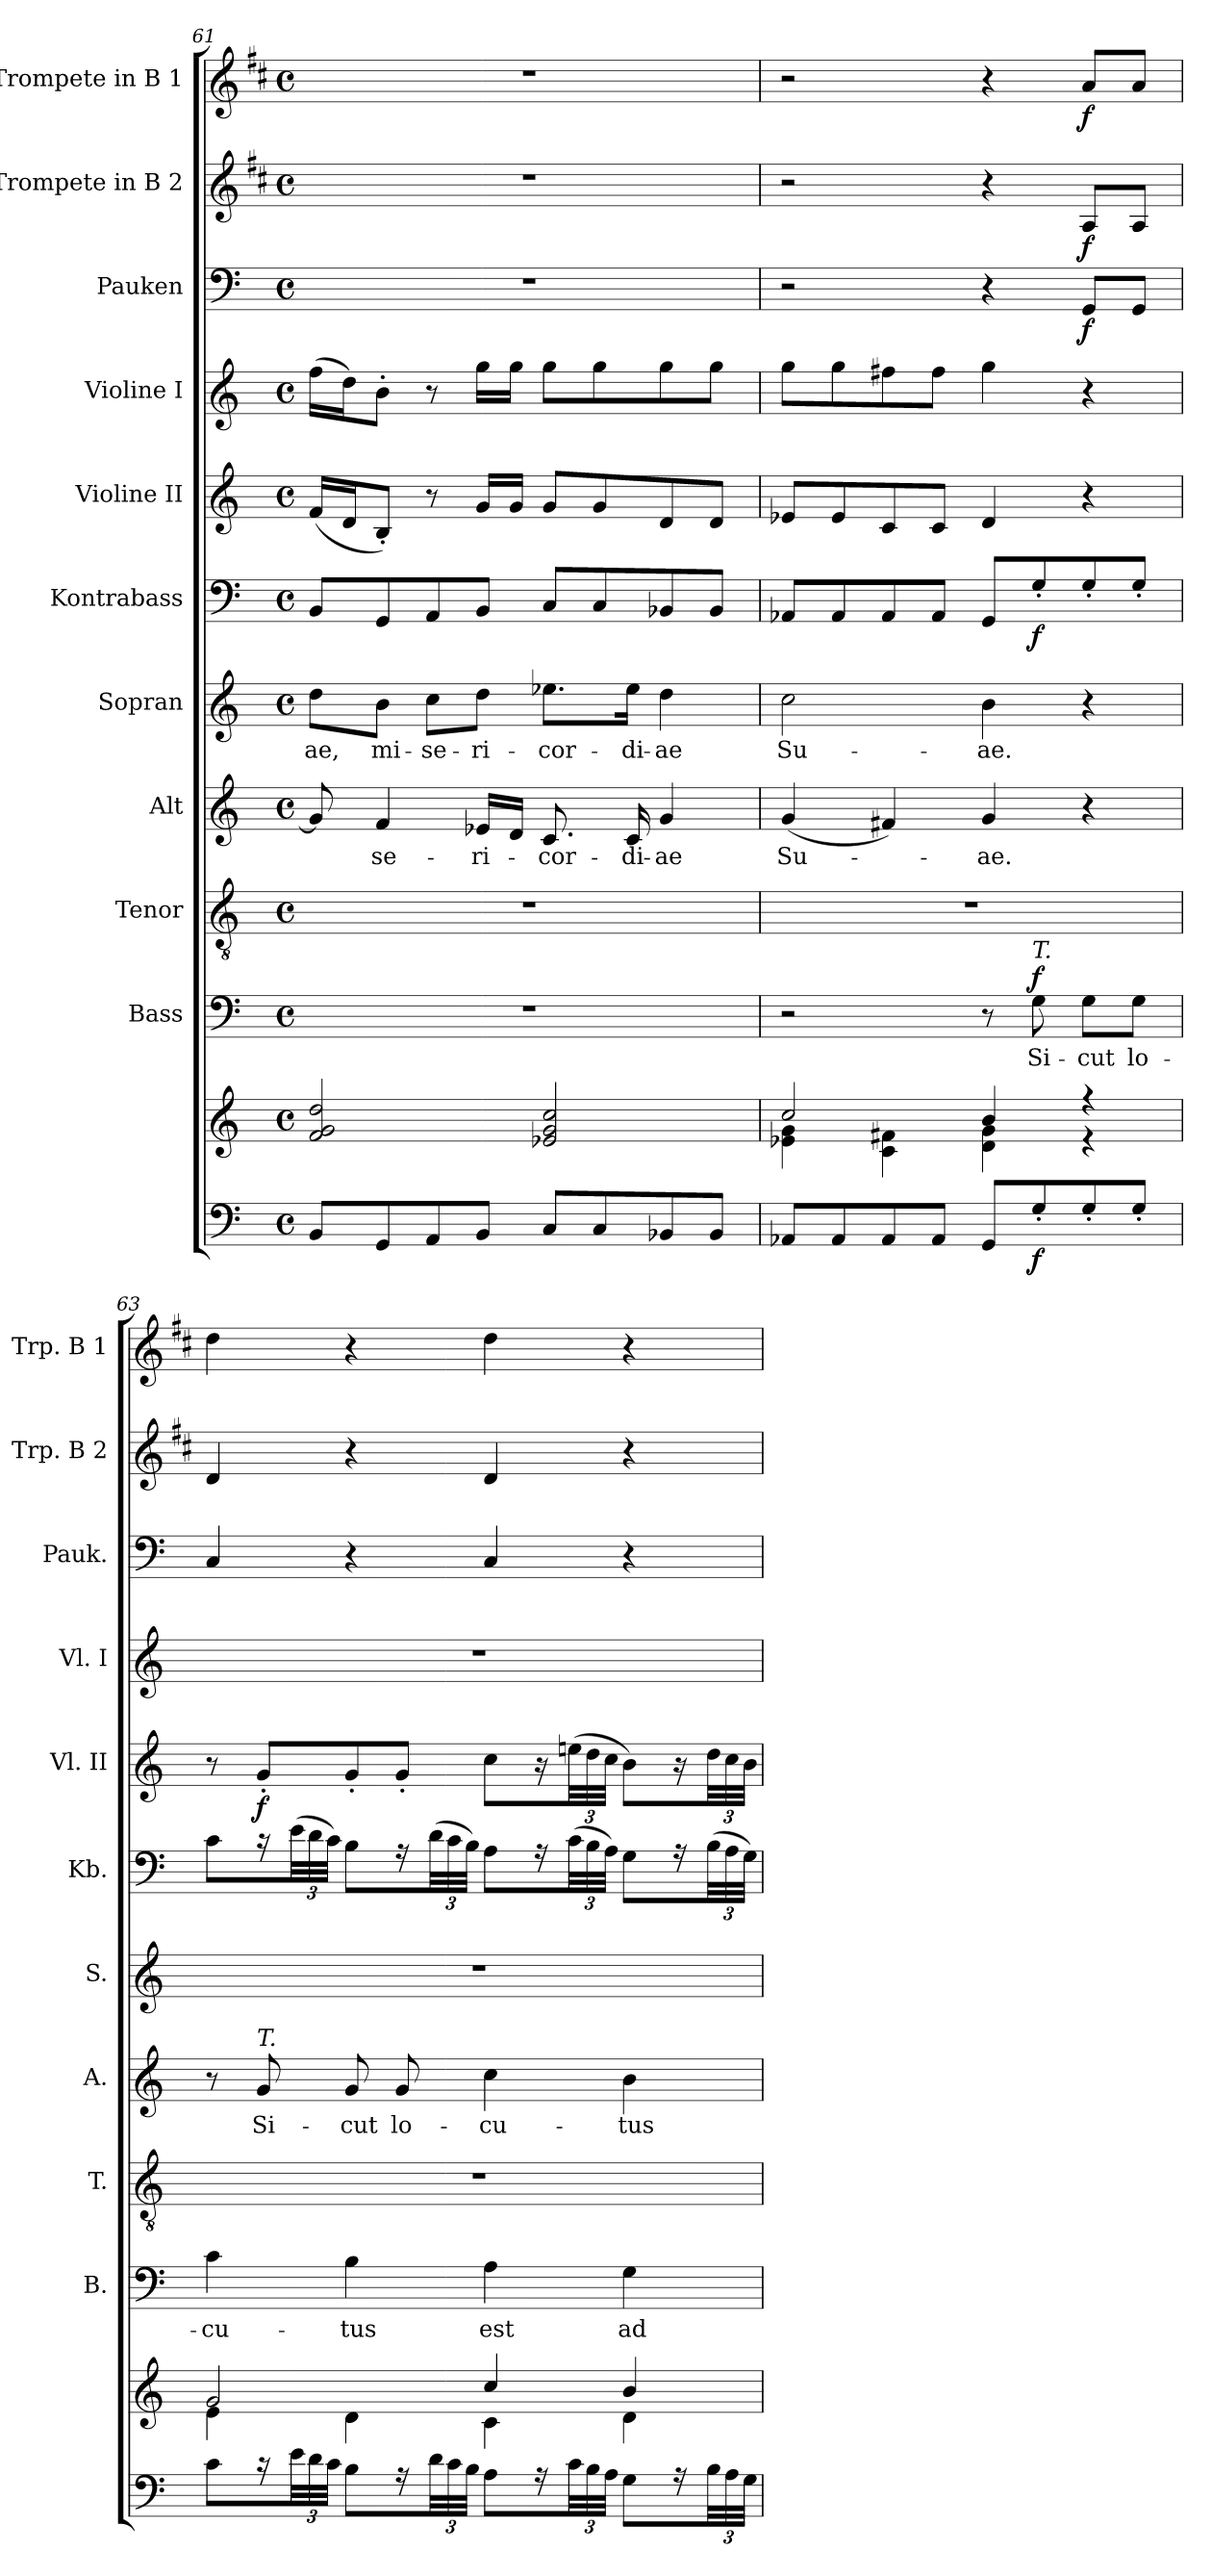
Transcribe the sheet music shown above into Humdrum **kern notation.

**kern	**kern	**dynam	**kern	**text	**dynam	**kern	**kern	**text	**kern	**text	**kern	**dynam	**kern	**dynam	**kern	**kern	**dynam	**kern	**dynam	**kern	**dynam
*part11	*part11	*part11	*part10	*part10	*part10	*part9	*part8	*part8	*part7	*part7	*part6	*part6	*part5	*part5	*part4	*part3	*part3	*part2	*part2	*part1	*part1
*staff12	*staff11	*staff11/12	*staff10	*staff10	*staff10	*staff9	*staff8	*staff8	*staff7	*staff7	*staff6	*staff6	*staff5	*staff5	*staff4	*staff3	*staff3	*staff2	*staff2	*staff1	*staff1
*	*	*	*I"Bass	*	*	*I"Tenor	*I"Alt	*	*I"Sopran	*	*I"Kontrabass	*	*I"Violine II	*	*I"Violine I	*I"Pauken	*	*I"Trompete in B 2	*	*I"Trompete in B 1	*
*	*	*	*I'B.	*	*	*I'T.	*I'A.	*	*I'S.	*	*I'Kb.	*	*I'Vl. II	*	*I'Vl. I	*I'Pauk.	*	*I'Trp. B 2	*	*I'Trp. B 1	*
!!LO:PB:g=z
*clefF4	*clefG2	*	*clefF4	*	*	*clefGv2	*clefG2	*	*clefG2	*	*clefF4	*	*clefG2	*	*clefG2	*clefF4	*	*clefG2	*	*clefG2	*
*	*	*	*	*	*	*	*	*	*	*	*ITrd7c12	*	*	*	*	*	*	*ITrd1c2	*	*ITrd1c2	*
*k[]	*k[]	*	*k[]	*	*	*k[]	*k[]	*	*k[]	*	*k[]	*	*k[]	*	*k[]	*k[]	*	*k[]	*	*k[]	*
*C:	*C:	*	*C:	*	*	*C:	*C:	*	*C:	*	*C:	*	*C:	*	*C:	*C:	*	*C:	*	*C:	*
*M4/4	*M4/4	*	*M4/4	*	*	*M4/4	*M4/4	*	*M4/4	*	*M4/4	*	*M4/4	*	*M4/4	*M4/4	*	*M4/4	*	*M4/4	*
*met(c)	*met(c)	*	*met(c)	*	*	*met(c)	*met(c)	*	*met(c)	*	*met(c)	*	*met(c)	*	*met(c)	*met(c)	*	*met(c)	*	*met(c)	*
=61	=61	=61	=61	=61	=61	=61	=61	=61	=61	=61	=61	=61	=61	=61	=61	=61	=61	=61	=61	=61	=61
!	!	!	!	!	!	!	!	!	!	!LO:LY:b	!	!	!	!	!	!	!	!	!	!	!
8BB/L	2f/ 2g/ 2dd/	.	1r	.	.	1r	8g/]	.	8dd\L	-ae,	8BBB/L	.	(<16f/LL	.	(>16ff\LL	1r	.	1r	.	1r	.
.	.	.	.	.	.	.	.	.	.	.	.	.	16d/J	.	16dd\J)	.	.	.	.	.	.
!	!	!	!	!	!	!	!	!LO:LY:b	!	!LO:LY:b	!	!	!	!	!	!	!	!	!	!	!
8GG/	.	.	.	.	.	.	4f/	-se-	8b\J	mi-	8GGG/	.	8B'</J)	.	8b'>\J	.	.	.	.	.	.
!	!	!	!	!	!	!	!	!	!	!LO:LY:b	!	!	!	!	!	!	!	!	!	!	!
8AA/	.	.	.	.	.	.	.	.	8cc\L	-se-	8AAA/	.	8r	.	8r	.	.	.	.	.	.
!	!	!	!	!	!	!	!	!LO:LY:b	!	!LO:LY:b	!	!	!	!	!	!	!	!	!	!	!
8BB/J	.	.	.	.	.	.	16e-X/LL	-ri-	8dd\J	-ri-	8BBB/J	.	16g/LL	.	16gg\LL	.	.	.	.	.	.
.	.	.	.	.	.	.	16d/JJ	.	.	.	.	.	16g/JJ	.	16gg\JJ	.	.	.	.	.	.
!	!	!	!	!	!	!	!	!LO:LY:b	!	!LO:LY:b	!	!	!	!	!	!	!	!	!	!	!
8C/L	2e-X/ 2g/ 2cc/	.	.	.	.	.	8.c/	-cor-	8.ee-X\L	-cor-	8CC/L	.	8g/L	.	8gg\L	.	.	.	.	.	.
8C/	.	.	.	.	.	.	.	.	.	.	8CC/	.	8g/	.	8gg\	.	.	.	.	.	.
!	!	!	!	!	!	!	!	!LO:LY:b	!	!LO:LY:b	!	!	!	!	!	!	!	!	!	!	!
.	.	.	.	.	.	.	16c/	-di-	16ee-\Jk	-di-	.	.	.	.	.	.	.	.	.	.	.
!	!	!	!	!	!	!	!	!LO:LY:b	!	!LO:LY:b	!	!	!	!	!	!	!	!	!	!	!
8BB-X/	.	.	.	.	.	.	4g/	-ae	4dd\	-ae	8BBB-X/	.	8d/	.	8gg\	.	.	.	.	.	.
8BB-/J	.	.	.	.	.	.	.	.	.	.	8BBB-/J	.	8d/J	.	8gg\J	.	.	.	.	.	.
=62	=62	=62	=62	=62	=62	=62	=62	=62	=62	=62	=62	=62	=62	=62	=62	=62	=62	=62	=62	=62	=62
*	*^	*	*	*	*	*	*	*	*	*	*	*	*	*	*	*	*	*	*	*	*
!	!	!	!	!	!	!	!	!	!LO:LY:b	!	!LO:LY:b	!	!	!	!	!	!	!	!	!	!	!
8AA-X/L	2cc/	4e-X\ 4g\	.	2r	.	.	1r	(<4g/	Su-	2cc\	Su-	8AAA-X/L	.	8e-X/L	.	8gg\L	2r	.	2r	.	2r	.
8AA-/	.	.	.	.	.	.	.	.	.	.	.	8AAA-/	.	8e-/	.	8gg\	.	.	.	.	.	.
8AA-/	.	4c\ 4f#X\	.	.	.	.	.	4f#X/)	.	.	.	8AAA-/	.	8c/	.	8ff#X\	.	.	.	.	.	.
8AA-/J	.	.	.	.	.	.	.	.	.	.	.	8AAA-/J	.	8c/J	.	8ff#\J	.	.	.	.	.	.
!	!	!	!	!	!	!	!	!	!LO:LY:b	!	!LO:LY:b	!	!	!	!	!	!	!	!	!	!	!
8GG/L	4b/	4d\ 4g\	.	8r	.	.	.	4g/	-ae.	4b\	-ae.	8GGG/L	.	4d/	.	4gg\	4r	.	4r	.	4r	.
!	!	!	!	!LO:TX:a:i:t=T.	!	!	!	!	!	!	!	!	!	!	!	!	!	!	!	!	!	!
!	!	!	!LO:DY:b=2	!	!LO:LY:b	!LO:DY:a	!	!	!	!	!	!	!LO:DY:b	!	!	!	!	!	!	!	!	!
8G'</	.	.	f	8G\	Si-	f	.	.	.	.	.	8GG'</	f	.	.	.	.	.	.	.	.	.
!	!	!	!	!	!LO:LY:b	!	!	!	!	!	!	!	!	!	!	!	!	!LO:DY:b	!	!LO:DY:b	!	!LO:DY:b
8G'</	4r	4r	.	8G\L	-cut	.	.	4r	.	4r	.	8GG'</	.	4r	.	4r	8GG/L	f	8G/L	f	8g/L	f
!	!	!	!	!	!LO:LY:b	!	!	!	!	!	!	!	!	!	!	!	!	!	!	!	!	!
8G'</J	.	.	.	8G\J	lo-	.	.	.	.	.	.	8GG'</J	.	.	.	.	8GG/J	.	8G/J	.	8g/J	.
=63	=63	=63	=63	=63	=63	=63	=63	=63	=63	=63	=63	=63	=63	=63	=63	=63	=63	=63	=63	=63	=63	=63
!	!	!	!	!	!LO:LY:b	!	!	!	!	!	!	!	!	!	!	!	!	!	!	!	!	!
8c\L	2g/	4e\	.	4c\	-cu-	.	1r	8r	.	1r	.	8C\L	.	8r	.	1r	4C/	.	4c/	.	4cc\	.
!	!	!	!	!	!	!	!	!LO:TX:a:i:t=T.	!	!	!	!	!	!	!	!	!	!	!	!	!	!
!	!	!	!	!	!	!	!	!	!LO:LY:b	!	!	!	!	!	!LO:DY:b	!	!	!	!	!	!	!
16r	.	.	.	.	.	.	.	8g/	Si-	.	.	16r	.	8g'</L	f	.	.	.	.	.	.	.
48e\LL	.	.	.	.	.	.	.	.	.	.	.	(>48E\LL	.	.	.	.	.	.	.	.	.	.
48d\	.	.	.	.	.	.	.	.	.	.	.	48D\	.	.	.	.	.	.	.	.	.	.
48c\JJJ	.	.	.	.	.	.	.	.	.	.	.	48C\JJJ)	.	.	.	.	.	.	.	.	.	.
!	!	!	!	!	!LO:LY:b	!	!	!	!LO:LY:b	!	!	!	!	!	!	!	!	!	!	!	!	!
8B\L	.	4d\	.	4B\	-tus	.	.	8g/	-cut	.	.	8BB\L	.	8g'</	.	.	4r	.	4r	.	4r	.
!	!	!	!	!	!	!	!	!	!LO:LY:b	!	!	!	!	!	!	!	!	!	!	!	!	!
16r	.	.	.	.	.	.	.	8g/	lo-	.	.	16r	.	8g'</J	.	.	.	.	.	.	.	.
48d\LL	.	.	.	.	.	.	.	.	.	.	.	(>48D\LL	.	.	.	.	.	.	.	.	.	.
48c\	.	.	.	.	.	.	.	.	.	.	.	48C\	.	.	.	.	.	.	.	.	.	.
48B\JJJ	.	.	.	.	.	.	.	.	.	.	.	48BB\JJJ)	.	.	.	.	.	.	.	.	.	.
!	!	!	!	!	!LO:LY:b	!	!	!	!LO:LY:b	!	!	!	!	!	!	!	!	!	!	!	!	!
8A\L	4cc/	4c\	.	4A\	est	.	.	4cc\	-cu-	.	.	8AA\L	.	8cc\L	.	.	4C/	.	4c/	.	4cc\	.
16r	.	.	.	.	.	.	.	.	.	.	.	16r	.	16r	.	.	.	.	.	.	.	.
48c\LL	.	.	.	.	.	.	.	.	.	.	.	(>48C\LL	.	(>48een\LL	.	.	.	.	.	.	.	.
48B\	.	.	.	.	.	.	.	.	.	.	.	48BB\	.	48dd\	.	.	.	.	.	.	.	.
48A\JJJ	.	.	.	.	.	.	.	.	.	.	.	48AA\JJJ)	.	48cc\JJJ	.	.	.	.	.	.	.	.
!	!	!	!	!	!LO:LY:b	!	!	!	!LO:LY:b	!	!	!	!	!	!	!	!	!	!	!	!	!
8G\L	4b/	4d\	.	4G\	ad	.	.	4b\	-tus	.	.	8GG\L	.	8b\L)	.	.	4r	.	4r	.	4r	.
16r	.	.	.	.	.	.	.	.	.	.	.	16r	.	16r	.	.	.	.	.	.	.	.
48B\LL	.	.	.	.	.	.	.	.	.	.	.	(>48BB\LL	.	48dd\LL	.	.	.	.	.	.	.	.
48A\	.	.	.	.	.	.	.	.	.	.	.	48AA\	.	48cc\	.	.	.	.	.	.	.	.
48G\JJJ	.	.	.	.	.	.	.	.	.	.	.	48GG\JJJ)	.	48b\JJJ	.	.	.	.	.	.	.	.
*	*v	*v	*	*	*	*	*	*	*	*	*	*	*	*	*	*	*	*	*	*	*	*
=	=	=	=	=	=	=	=	=	=	=	=	=	=	=	=	=	=	=	=	=	=
*-	*-	*-	*-	*-	*-	*-	*-	*-	*-	*-	*-	*-	*-	*-	*-	*-	*-	*-	*-	*-	*-
